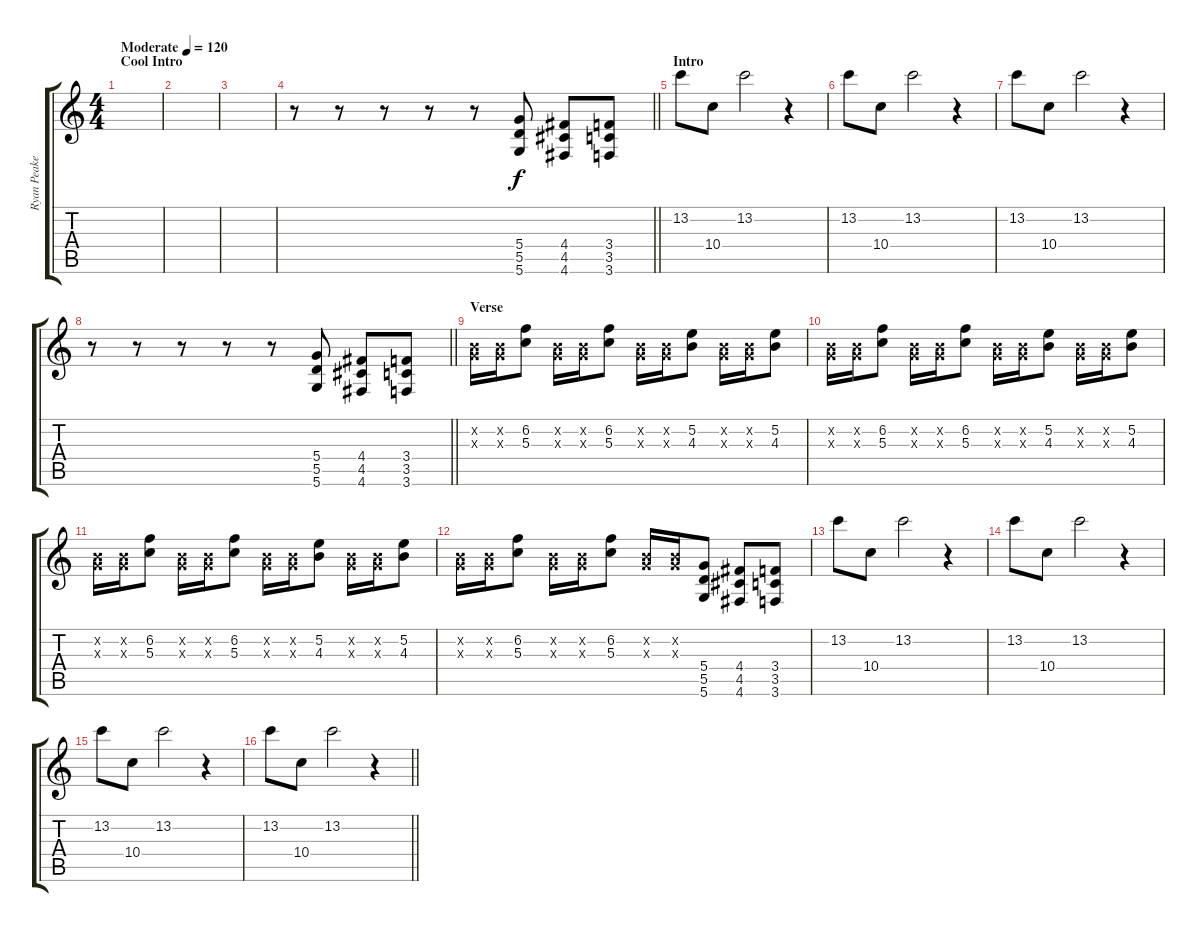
\track ("Ryan Peake" "Ryan Peake") {instrument distortionguitar}
\staff {score tabs}
\tuning (E4 B3 G3 D3 A2 D2) {hide}
\ts (4 4)
\section ("" "Cool Intro")
\tempo (120 "Moderate")
\clef g2
\ks c
|
|
|
\barLineRight lightlight
r.8 r.8 r.8 r.8 r.8 (5.4 5.5 5.6).8 (4.4 4.5 4.6).8 (3.4 3.5 3.6).8 |
\section ("" "Intro")
13.2.8 10.4.8 13.2.2 r.4 |
13.2.8 10.4.8 13.2.2 r.4 |
13.2.8 10.4.8 13.2.2 r.4 |
\barLineRight lightlight
r.8 r.8 r.8 r.8 r.8 (5.4 5.5 5.6).8 (4.4 4.5 4.6).8 (3.4 3.5 3.6).8 |
\section ("" "Verse")
(0.2{x} 0.3{x}).16 (0.2{x} 0.3{x}).16 (6.2 5.3).8 (0.2{x} 0.3{x}).16 (0.2{x} 0.3{x}).16 (6.2 5.3).8 (0.2{x} 0.3{x}).16 (0.2{x} 0.3{x}).16 (5.2 4.3).8 (0.2{x} 0.3{x}).16 (0.2{x} 0.3{x}).16 (5.2 4.3).8 |
(0.2{x} 0.3{x}).16 (0.2{x} 0.3{x}).16 (6.2 5.3).8 (0.2{x} 0.3{x}).16 (0.2{x} 0.3{x}).16 (6.2 5.3).8 (0.2{x} 0.3{x}).16 (0.2{x} 0.3{x}).16 (5.2 4.3).8 (0.2{x} 0.3{x}).16 (0.2{x} 0.3{x}).16 (5.2 4.3).8 |
(0.2{x} 0.3{x}).16 (0.2{x} 0.3{x}).16 (6.2 5.3).8 (0.2{x} 0.3{x}).16 (0.2{x} 0.3{x}).16 (6.2 5.3).8 (0.2{x} 0.3{x}).16 (0.2{x} 0.3{x}).16 (5.2 4.3).8 (0.2{x} 0.3{x}).16 (0.2{x} 0.3{x}).16 (5.2 4.3).8 |
(0.2{x} 0.3{x}).16 (0.2{x} 0.3{x}).16 (6.2 5.3).8 (0.2{x} 0.3{x}).16 (0.2{x} 0.3{x}).16 (6.2 5.3).8 (0.2{x} 0.3{x}).16 (0.2{x} 0.3{x}).16 (5.4 5.5 5.6).8 (4.4 4.5 4.6).8 (3.4 3.5 3.6).8 |
13.2.8 10.4.8 13.2.2 r.4 |
13.2.8 10.4.8 13.2.2 r.4 |
13.2.8 10.4.8 13.2.2 r.4 |
\barLineRight lightlight
13.2.8 10.4.8 13.2.2 r.4
